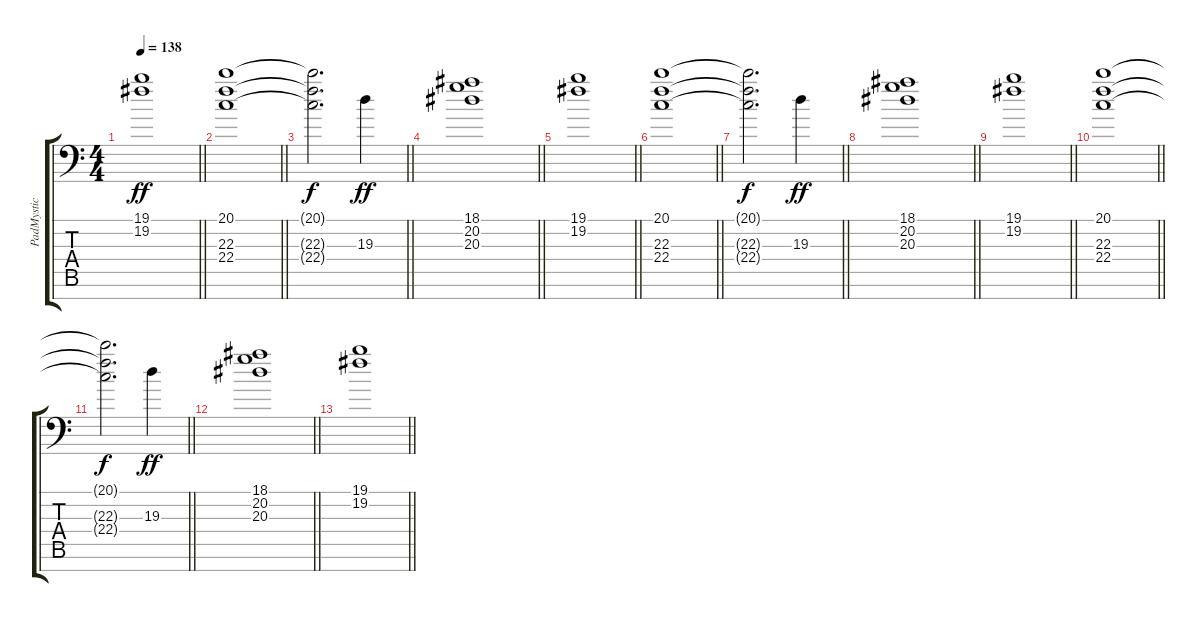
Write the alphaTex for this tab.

\track ("PadMystic" "PadMystic") {instrument pad5bowed}
\staff {score tabs}
\tuning (E4 B3 G3 D3 A2 E2 C-1) {hide}
\ts (4 4)
\tempo 138
\clef f4
\barLineRight lightlight
\ks c
(19.1 19.2).1{dy ff} |
\barLineRight lightlight
(20.1 22.3 22.4).1 |
\barLineRight lightlight
(20.1{t} 22.3{t} 22.4{t}).2{d dy f} 19.3.4{dy ff} |
\barLineRight lightlight
(18.1 20.2 20.3).1 |
\barLineRight lightlight
(19.1 19.2).1 |
\barLineRight lightlight
(20.1 22.3 22.4).1 |
\barLineRight lightlight
(20.1{t} 22.3{t} 22.4{t}).2{d dy f} 19.3.4{dy ff} |
\barLineRight lightlight
(18.1 20.2 20.3).1 |
\barLineRight lightlight
(19.1 19.2).1 |
\barLineRight lightlight
(20.1 22.3 22.4).1 |
\barLineRight lightlight
(20.1{t} 22.3{t} 22.4{t}).2{d dy f} 19.3.4{dy ff} |
\barLineRight lightlight
(18.1 20.2 20.3).1 |
\barLineRight lightlight
(19.1 19.2).1
